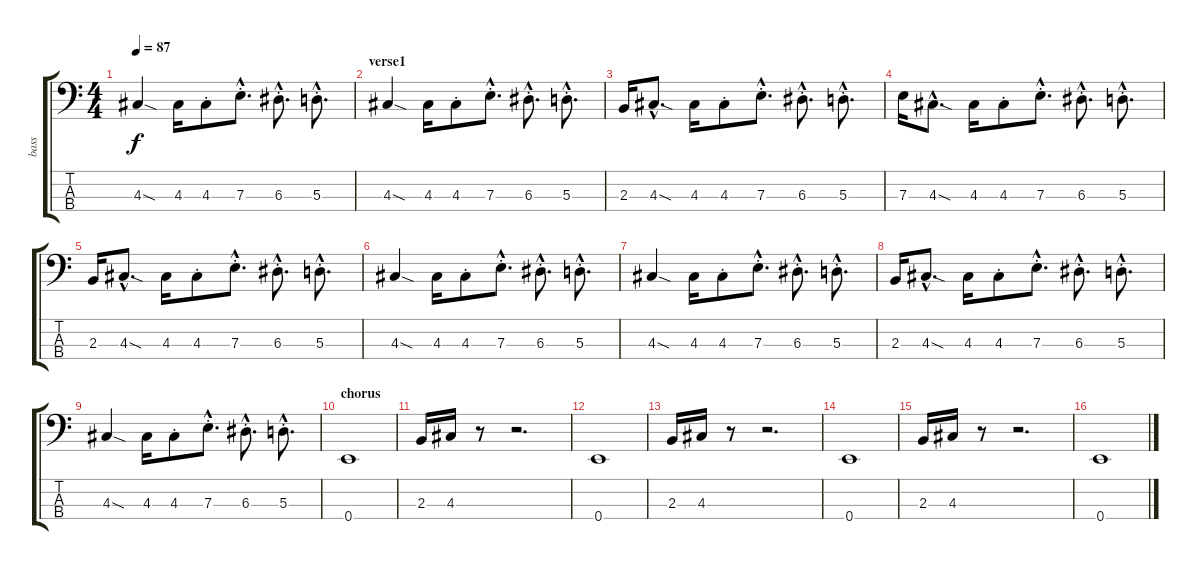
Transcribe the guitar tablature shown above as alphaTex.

\track ("bass" "bass") {instrument electricbassfinger}
\staff {score tabs}
\tuning (G2 D2 A1 E1) {hide}
\ts (4 4)
\tempo 87
\clef f4
\ks c
4.3{sod}.4{dy f} 4.3.16 4.3{st}.8 7.3{hac st}.8{d} 6.3{hac st}.8{d} 5.3{hac st}.8{d} |
\section ("" "verse1")
4.3{sod}.4 4.3.16 4.3{st}.8 7.3{hac st}.8{d} 6.3{hac st}.8{d} 5.3{hac st}.8{d} |
2.3.16 4.3{sod hac}.8{d} 4.3.16 4.3{st}.8 7.3{hac st}.8{d} 6.3{hac st}.8{d} 5.3{hac st}.8{d} |
7.3.16 4.3{sod hac}.8{d} 4.3.16 4.3{st}.8 7.3{hac st}.8{d} 6.3{hac st}.8{d} 5.3{hac st}.8{d} |
2.3.16 4.3{sod hac}.8{d} 4.3.16 4.3{st}.8 7.3{hac st}.8{d} 6.3{hac st}.8{d} 5.3{hac st}.8{d} |
4.3{sod}.4 4.3.16 4.3{st}.8 7.3{hac st}.8{d} 6.3{hac st}.8{d} 5.3{hac st}.8{d} |
4.3{sod}.4 4.3.16 4.3{st}.8 7.3{hac st}.8{d} 6.3{hac st}.8{d} 5.3{hac st}.8{d} |
2.3.16 4.3{sod hac}.8{d} 4.3.16 4.3{st}.8 7.3{hac st}.8{d} 6.3{hac st}.8{d} 5.3{hac st}.8{d} |
4.3{sod}.4 4.3.16 4.3{st}.8 7.3{hac st}.8{d} 6.3{hac st}.8{d} 5.3{hac st}.8{d} |
\section ("" "chorus")
0.4.1 |
2.3.16 4.3.16 r.8 r.2{d} |
0.4.1 |
2.3.16 4.3.16 r.8 r.2{d} |
0.4.1 |
2.3.16 4.3.16 r.8 r.2{d} |
0.4.1
